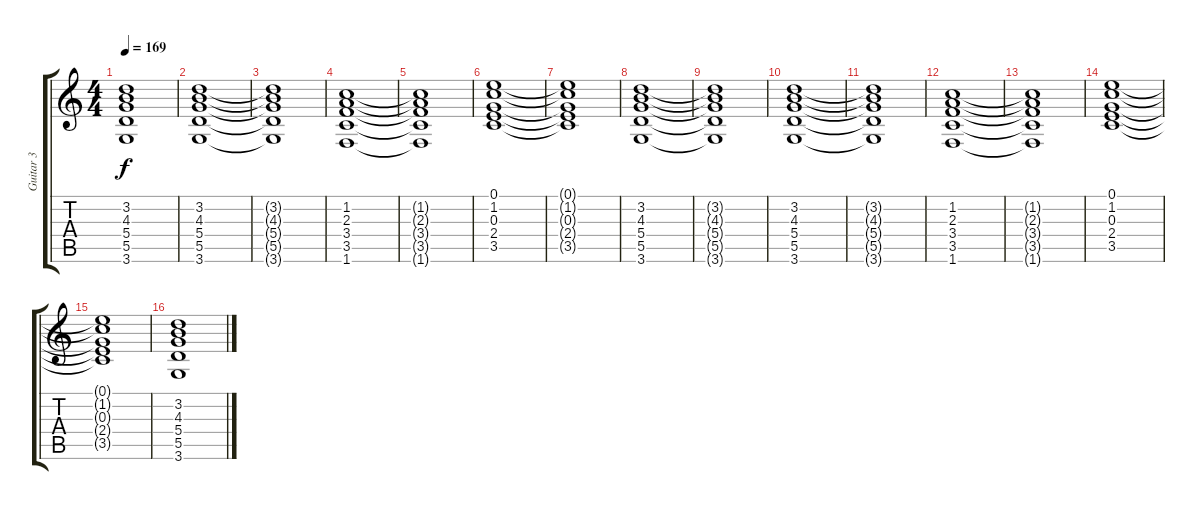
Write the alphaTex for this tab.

\track ("Guitar 3" "Guitar 3") {instrument distortionguitar}
\staff {score tabs}
\tuning (E4 B3 G3 D3 A2 E2) {hide}
\ts (4 4)
\tempo 169
\clef g2
\ks c
(3.2{t} 4.3{t} 5.4{t} 5.5{t} 3.6{t}).1{dy f} |
(3.2 4.3 5.4 5.5 3.6).1{volume 13} |
(3.2{t} 4.3{t} 5.4{t} 5.5{t} 3.6{t}).1 |
(1.2 2.3 3.4 3.5 1.6).1 |
(1.2{t} 2.3{t} 3.4{t} 3.5{t} 1.6{t}).1 |
(0.1 1.2 0.3 2.4 3.5).1 |
(0.1{t} 1.2{t} 0.3{t} 2.4{t} 3.5{t}).1 |
(3.2 4.3 5.4 5.5 3.6).1 |
(3.2{t} 4.3{t} 5.4{t} 5.5{t} 3.6{t}).1 |
(3.2 4.3 5.4 5.5 3.6).1 |
(3.2{t} 4.3{t} 5.4{t} 5.5{t} 3.6{t}).1 |
(1.2 2.3 3.4 3.5 1.6).1 |
(1.2{t} 2.3{t} 3.4{t} 3.5{t} 1.6{t}).1 |
(0.1 1.2 0.3 2.4 3.5).1 |
(0.1{t} 1.2{t} 0.3{t} 2.4{t} 3.5{t}).1 |
(3.2 4.3 5.4 5.5 3.6).1
